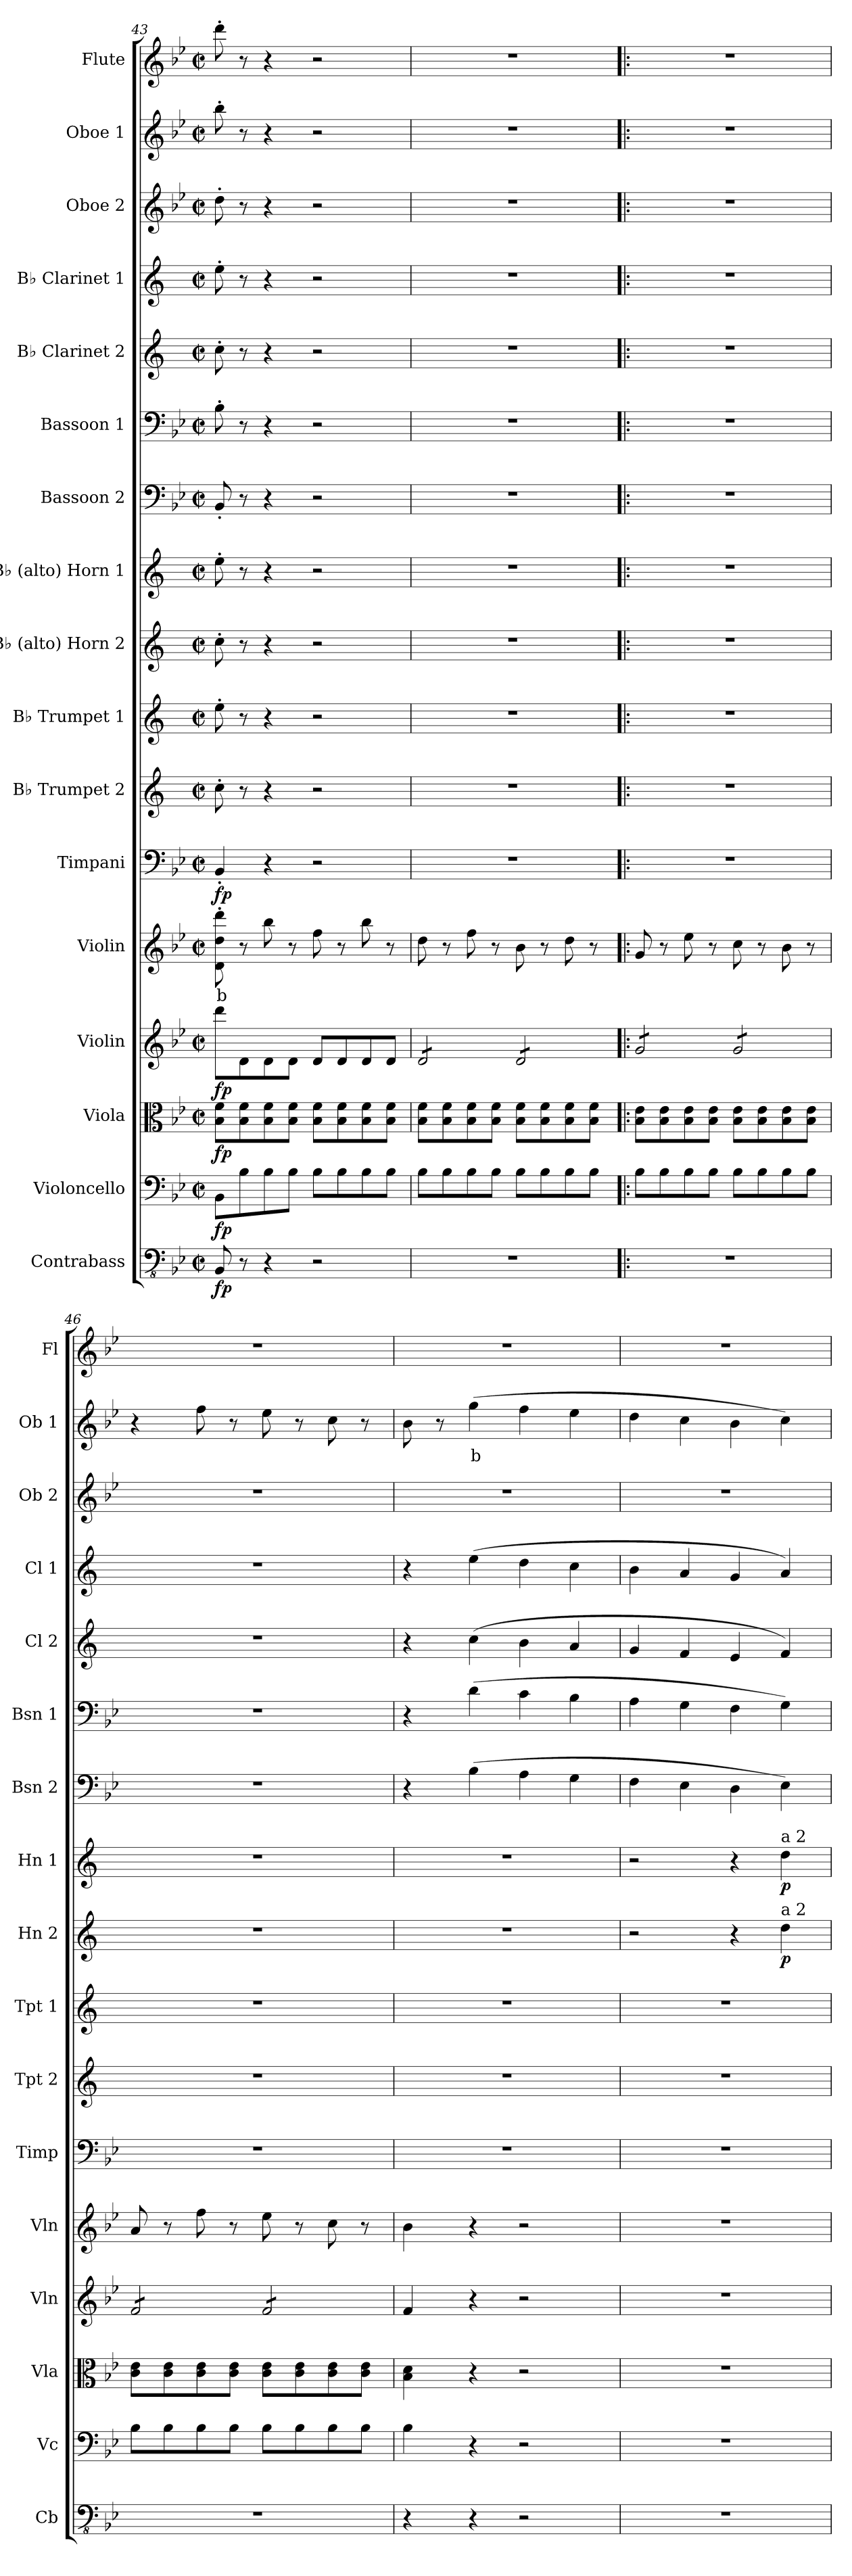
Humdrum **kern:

**kern	**dynam	**kern	**dynam	**kern	**dynam	**kern	**dynam	**kern	**text	**dynam	**kern	**kern	**kern	**kern	**dynam	**kern	**dynam	**kern	**dynam	**kern	**dynam	**kern	**dynam	**kern	**dynam	**kern	**kern	**text	**dynam	**kern
*part17	*part17	*part16	*part16	*part15	*part15	*part14	*part14	*part13	*part13	*part13	*part12	*part11	*part10	*part9	*part9	*part8	*part8	*part7	*part7	*part6	*part6	*part5	*part5	*part4	*part4	*part3	*part2	*part2	*part2	*part1
*staff17	*staff17	*staff16	*staff16	*staff15	*staff15	*staff14	*staff14	*staff13	*staff13	*staff13	*staff12	*staff11	*staff10	*staff9	*staff9	*staff8	*staff8	*staff7	*staff7	*staff6	*staff6	*staff5	*staff5	*staff4	*staff4	*staff3	*staff2	*staff2	*staff2	*staff1
*I"Contrabass	*	*I"Violoncello	*	*I"Viola	*	*I"Violin	*	*I"Violin	*	*	*I"Timpani	*I"B♭ Trumpet 2	*I"B♭ Trumpet 1	*I"B♭ (alto) Horn 2	*	*I"B♭ (alto) Horn 1	*	*I"Bassoon 2	*	*I"Bassoon 1	*	*I"B♭ Clarinet 2	*	*I"B♭ Clarinet 1	*	*I"Oboe 2	*I"Oboe 1	*	*	*I"Flute
*I'Cb	*	*I'Vc	*	*I'Vla	*	*I'Vln	*	*I'Vln	*	*	*I'Timp	*I'Tpt 2	*I'Tpt 1	*I'Hn 2	*	*I'Hn 1	*	*I'Bsn 2	*	*I'Bsn 1	*	*I'Cl 2	*	*I'Cl 1	*	*I'Ob 2	*I'Ob 1	*	*	*I'Fl
*clefFv4	*	*clefF4	*	*clefC3	*	*clefG2	*	*clefG2	*	*	*clefF4	*clefG2	*clefG2	*clefG2	*	*clefG2	*	*clefF4	*	*clefF4	*	*clefG2	*	*clefG2	*	*clefG2	*clefG2	*	*	*clefG2
*	*	*	*	*	*	*	*	*	*	*	*	*ITrd1c2	*ITrd1c2	*ITrd1c2	*	*ITrd1c2	*	*	*	*	*	*ITrd1c2	*	*ITrd1c2	*	*	*	*	*	*
*k[b-e-]	*	*k[b-e-]	*	*k[b-e-]	*	*k[b-e-]	*	*k[b-e-]	*	*	*k[b-e-]	*k[b-e-]	*k[b-e-]	*k[b-e-]	*	*k[b-e-]	*	*k[b-e-]	*	*k[b-e-]	*	*k[b-e-]	*	*k[b-e-]	*	*k[b-e-]	*k[b-e-]	*	*	*k[b-e-]
*M2/2	*	*M2/2	*	*M2/2	*	*M2/2	*	*M2/2	*	*	*M2/2	*M2/2	*M2/2	*M2/2	*	*M2/2	*	*M2/2	*	*M2/2	*	*M2/2	*	*M2/2	*	*M2/2	*M2/2	*	*	*M2/2
*met(c|)	*	*met(c|)	*	*met(c|)	*	*met(c|)	*	*met(c|)	*	*	*met(c|)	*met(c|)	*met(c|)	*met(c|)	*	*met(c|)	*	*met(c|)	*	*met(c|)	*	*met(c|)	*	*met(c|)	*	*met(c|)	*met(c|)	*	*	*met(c|)
=43	=43	=43	=43	=43	=43	=43	=43	=43	=43	=43	=43	=43	=43	=43	=43	=43	=43	=43	=43	=43	=43	=43	=43	=43	=43	=43	=43	=43	=43	=43
!	!LO:DY:b	!	!LO:DY:b	!	!LO:DY:b	!	!LO:DY:b	!	!LO:LY:b:color=#FF0000	!LO:DY:b	!	!	!	!	!	!	!	!	!	!	!	!	!	!	!	!	!	!	!	!
8BBB-/	fp	8BB-\L	fp	8B-\ 8f\L	fp	8ddd\L	fp	8d\' 8dd\' 8ddd\'	b	fp	4BB-'/	8b-'\	8dd'\	8b-'\	.	8dd'\	.	8BB-'/	.	8B-'\	.	8b-'\	.	8dd'\	.	8dd'\	8bb-'\	.	.	8ddd'\
8r	.	8B-\	.	8B-\ 8f\	.	8d\	.	8r	.	.	.	8r	8r	8r	.	8r	.	8r	.	8r	.	8r	.	8r	.	8r	8r	.	.	8r
4r	.	8B-\	.	8B-\ 8f\	.	8d\	.	8bb-\	.	.	4r	4r	4r	4r	.	4r	.	4r	.	4r	.	4r	.	4r	.	4r	4r	.	.	4r
.	.	8B-\J	.	8B-\ 8f\J	.	8d\J	.	8r	.	.	.	.	.	.	.	.	.	.	.	.	.	.	.	.	.	.	.	.	.	.
2r	.	8B-\L	.	8B-\ 8f\L	.	8d/L	.	8ff\	.	.	2r	2r	2r	2r	.	2r	.	2r	.	2r	.	2r	.	2r	.	2r	2r	.	.	2r
.	.	8B-\	.	8B-\ 8f\	.	8d/	.	8r	.	.	.	.	.	.	.	.	.	.	.	.	.	.	.	.	.	.	.	.	.	.
.	.	8B-\	.	8B-\ 8f\	.	8d/	.	8bb-\	.	.	.	.	.	.	.	.	.	.	.	.	.	.	.	.	.	.	.	.	.	.
.	.	8B-\J	.	8B-\ 8f\J	.	8d/J	.	8r	.	.	.	.	.	.	.	.	.	.	.	.	.	.	.	.	.	.	.	.	.	.
=44	=44	=44	=44	=44	=44	=44	=44	=44	=44	=44	=44	=44	=44	=44	=44	=44	=44	=44	=44	=44	=44	=44	=44	=44	=44	=44	=44	=44	=44	=44
*	*	*	*	*	*	*tremolo	*	*	*	*	*	*	*	*	*	*	*	*	*	*	*	*	*	*	*	*	*	*	*	*
1r	.	8B-\L	.	8B-\ 8f\L	.	8d/L	.	8dd\	.	.	1r	1r	1r	1r	.	1r	.	1r	.	1r	.	1r	.	1r	.	1r	1r	.	.	1r
.	.	8B-\	.	8B-\ 8f\	.	8d/	.	8r	.	.	.	.	.	.	.	.	.	.	.	.	.	.	.	.	.	.	.	.	.	.
.	.	8B-\	.	8B-\ 8f\	.	8d/	.	8ff\	.	.	.	.	.	.	.	.	.	.	.	.	.	.	.	.	.	.	.	.	.	.
.	.	8B-\J	.	8B-\ 8f\J	.	8d/J	.	8r	.	.	.	.	.	.	.	.	.	.	.	.	.	.	.	.	.	.	.	.	.	.
.	.	8B-\L	.	8B-\ 8f\L	.	8d/L	.	8b-\	.	.	.	.	.	.	.	.	.	.	.	.	.	.	.	.	.	.	.	.	.	.
.	.	8B-\	.	8B-\ 8f\	.	8d/	.	8r	.	.	.	.	.	.	.	.	.	.	.	.	.	.	.	.	.	.	.	.	.	.
.	.	8B-\	.	8B-\ 8f\	.	8d/	.	8dd\	.	.	.	.	.	.	.	.	.	.	.	.	.	.	.	.	.	.	.	.	.	.
.	.	8B-\J	.	8B-\ 8f\J	.	8d/J	.	8r	.	.	.	.	.	.	.	.	.	.	.	.	.	.	.	.	.	.	.	.	.	.
!!LO:PB:g=z
=45!|:	=45!|:	=45!|:	=45!|:	=45!|:	=45!|:	=45!|:	=45!|:	=45!|:	=45!|:	=45!|:	=45!|:	=45!|:	=45!|:	=45!|:	=45!|:	=45!|:	=45!|:	=45!|:	=45!|:	=45!|:	=45!|:	=45!|:	=45!|:	=45!|:	=45!|:	=45!|:	=45!|:	=45!|:	=45!|:	=45!|:
1r	.	8B-\L	.	8B-\ 8e-\L	.	8g/L	.	8g/	.	.	1r	1r	1r	1r	.	1r	.	1r	.	1r	.	1r	.	1r	.	1r	1r	.	.	1r
.	.	8B-\	.	8B-\ 8e-\	.	8g/	.	8r	.	.	.	.	.	.	.	.	.	.	.	.	.	.	.	.	.	.	.	.	.	.
.	.	8B-\	.	8B-\ 8e-\	.	8g/	.	8ee-\	.	.	.	.	.	.	.	.	.	.	.	.	.	.	.	.	.	.	.	.	.	.
.	.	8B-\J	.	8B-\ 8e-\J	.	8g/J	.	8r	.	.	.	.	.	.	.	.	.	.	.	.	.	.	.	.	.	.	.	.	.	.
.	.	8B-\L	.	8B-\ 8e-\L	.	8g/L	.	8cc\	.	.	.	.	.	.	.	.	.	.	.	.	.	.	.	.	.	.	.	.	.	.
.	.	8B-\	.	8B-\ 8e-\	.	8g/	.	8r	.	.	.	.	.	.	.	.	.	.	.	.	.	.	.	.	.	.	.	.	.	.
.	.	8B-\	.	8B-\ 8e-\	.	8g/	.	8b-\	.	.	.	.	.	.	.	.	.	.	.	.	.	.	.	.	.	.	.	.	.	.
.	.	8B-\J	.	8B-\ 8e-\J	.	8g/J	.	8r	.	.	.	.	.	.	.	.	.	.	.	.	.	.	.	.	.	.	.	.	.	.
=46	=46	=46	=46	=46	=46	=46	=46	=46	=46	=46	=46	=46	=46	=46	=46	=46	=46	=46	=46	=46	=46	=46	=46	=46	=46	=46	=46	=46	=46	=46
1r	.	8B-\L	.	8c\ 8e-\L	.	8f/L	.	8a/	.	.	1r	1r	1r	1r	.	1r	.	1r	.	1r	.	1r	.	1r	.	1r	4r	.	.	1r
.	.	8B-\	.	8c\ 8e-\	.	8f/	.	8r	.	.	.	.	.	.	.	.	.	.	.	.	.	.	.	.	.	.	.	.	.	.
!	!	!	!	!	!	!	!	!	!	!	!	!	!	!	!	!	!	!	!	!	!	!	!	!	!	!	!	!	!LO:DY:b	!
!	!	!	!	!	!	!	!	!	!	!	!	!	!	!	!	!	!	!	!	!	!	!	!	!	!	!	!	!	!LO:DY:n=1:b	!
.	.	8B-\	.	8c\ 8e-\	.	8f/	.	8ff\	.	.	.	.	.	.	.	.	.	.	.	.	.	.	.	.	.	.	8ff\	.	p other-dynamics	.
.	.	8B-\J	.	8c\ 8e-\J	.	8f/J	.	8r	.	.	.	.	.	.	.	.	.	.	.	.	.	.	.	.	.	.	8r	.	.	.
.	.	8B-\L	.	8c\ 8e-\L	.	8f/L	.	8ee-\	.	.	.	.	.	.	.	.	.	.	.	.	.	.	.	.	.	.	8ee-\	.	.	.
.	.	8B-\	.	8c\ 8e-\	.	8f/	.	8r	.	.	.	.	.	.	.	.	.	.	.	.	.	.	.	.	.	.	8r	.	.	.
.	.	8B-\	.	8c\ 8e-\	.	8f/	.	8cc\	.	.	.	.	.	.	.	.	.	.	.	.	.	.	.	.	.	.	8cc\	.	.	.
.	.	8B-\J	.	8c\ 8e-\J	.	8f/J	.	8r	.	.	.	.	.	.	.	.	.	.	.	.	.	.	.	.	.	.	8r	.	.	.
*	*	*	*	*	*	*Xtremolo	*	*	*	*	*	*	*	*	*	*	*	*	*	*	*	*	*	*	*	*	*	*	*	*
=47	=47	=47	=47	=47	=47	=47	=47	=47	=47	=47	=47	=47	=47	=47	=47	=47	=47	=47	=47	=47	=47	=47	=47	=47	=47	=47	=47	=47	=47	=47
4r	.	4B-\	.	4B-\ 4d\	.	4f/	.	4b-\	.	.	1r	1r	1r	1r	.	1r	.	4r	.	4r	.	4r	.	4r	.	1r	8b-\	.	.	1r
.	.	.	.	.	.	.	.	.	.	.	.	.	.	.	.	.	.	.	.	.	.	.	.	.	.	.	8r	.	.	.
!	!	!	!	!	!	!	!	!	!	!	!	!	!	!	!	!	!	!	!LO:DY:b	!	!	!	!	!	!	!	!	!LO:LY:b:color=#FF0000	!	!
!	!	!	!	!	!	!	!	!	!	!	!	!	!	!	!	!	!	!	!LO:DY:n=1:b	!	!LO:DY:b	!	!	!	!	!	!	!	!	!
!	!	!	!	!	!	!	!	!	!	!	!	!	!	!	!	!	!	!	!	!	!LO:DY:n=1:b	!	!LO:DY:b	!	!	!	!	!	!	!
!	!	!	!	!	!	!	!	!	!	!	!	!	!	!	!	!	!	!	!	!	!	!	!LO:DY:n=1:b	!	!LO:DY:b	!	!	!	!	!
!	!	!	!	!	!	!	!	!	!	!	!	!	!	!	!	!	!	!	!	!	!	!	!	!	!LO:DY:n=1:b	!	!	!	!	!
4r	.	4r	.	4r	.	4r	.	4r	.	.	.	.	.	.	.	.	.	(>4B-\	p other-dynamics	(>4d\	p other-dynamics	(>4b-\	p other-dynamics	(>4dd\	p other-dynamics	.	(>4gg\	b	.	.
2r	.	2r	.	2r	.	2r	.	2r	.	.	.	.	.	.	.	.	.	4A\	.	4c\	.	4a\	.	4cc\	.	.	4ff\	.	.	.
.	.	.	.	.	.	.	.	.	.	.	.	.	.	.	.	.	.	4G\	.	4B-\	.	4g/	.	4b-\	.	.	4ee-\	.	.	.
=48	=48	=48	=48	=48	=48	=48	=48	=48	=48	=48	=48	=48	=48	=48	=48	=48	=48	=48	=48	=48	=48	=48	=48	=48	=48	=48	=48	=48	=48	=48
1r	.	1r	.	1r	.	1r	.	1r	.	.	1r	1r	1r	2r	.	2r	.	4F\	.	4A\	.	4f/	.	4a\	.	1r	4dd\	.	.	1r
.	.	.	.	.	.	.	.	.	.	.	.	.	.	.	.	.	.	4E-\	.	4G\	.	4e-/	.	4g/	.	.	4cc\	.	.	.
.	.	.	.	.	.	.	.	.	.	.	.	.	.	4r	.	4r	.	4D\	.	4F\	.	4d/	.	4f/	.	.	4b-\	.	.	.
!	!	!	!	!	!	!	!	!	!	!	!	!	!	!	!	!LO:TX:a:t=a 2	!	!	!	!	!	!	!	!	!	!	!	!	!	!
!	!	!	!	!	!	!	!	!	!	!	!	!	!	!LO:TX:a:t=a 2	!	!	!	!	!	!	!	!	!	!	!	!	!	!	!	!
!	!	!	!	!	!	!	!	!	!	!	!	!	!	!	!LO:DY:b	!	!LO:DY:b	!	!	!	!	!	!	!	!	!	!	!	!	!
.	.	.	.	.	.	.	.	.	.	.	.	.	.	4cc\	p	4cc\	p	4E-\)	.	4G\)	.	4e-/)	.	4g/)	.	.	4cc\)	.	.	.
=	=	=	=	=	=	=	=	=	=	=	=	=	=	=	=	=	=	=	=	=	=	=	=	=	=	=	=	=	=	=
*-	*-	*-	*-	*-	*-	*-	*-	*-	*-	*-	*-	*-	*-	*-	*-	*-	*-	*-	*-	*-	*-	*-	*-	*-	*-	*-	*-	*-	*-	*-
